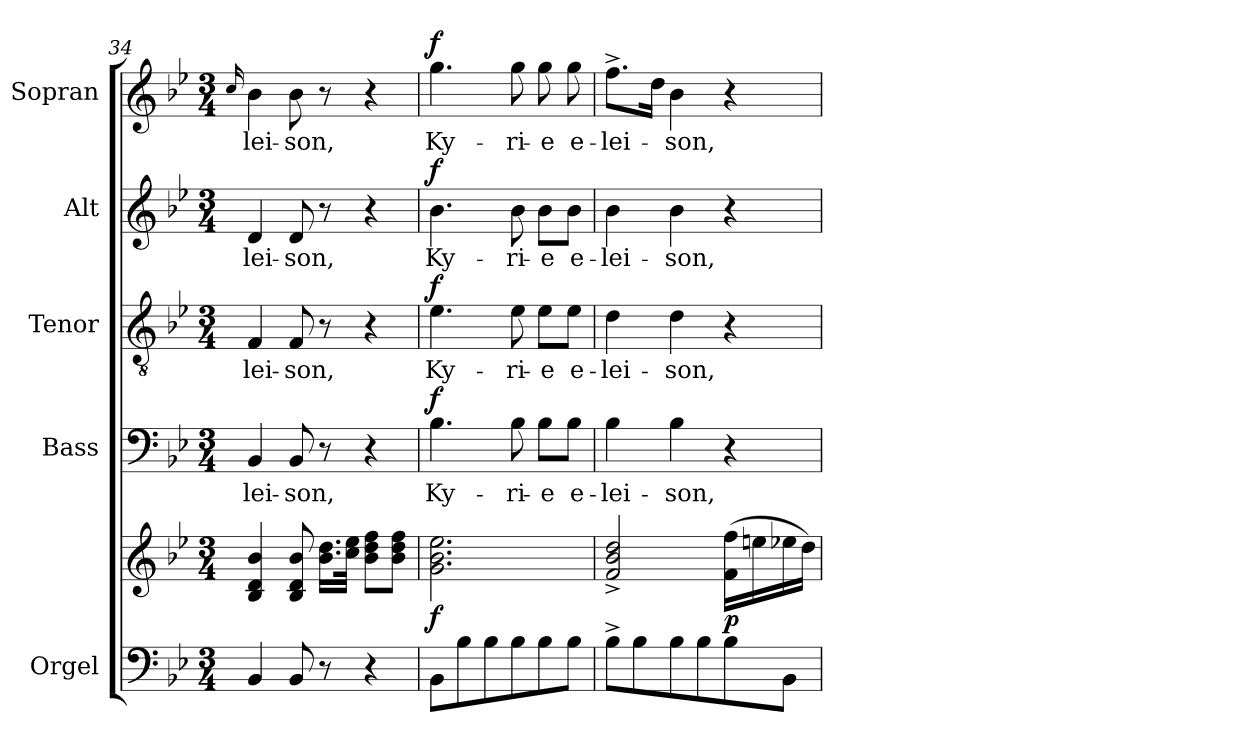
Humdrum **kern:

**kern	**kern	**dynam	**kern	**text	**dynam	**kern	**text	**dynam	**kern	**text	**dynam	**kern	**text	**dynam
*part5	*part5	*part5	*part4	*part4	*part4	*part3	*part3	*part3	*part2	*part2	*part2	*part1	*part1	*part1
*staff6	*staff5	*staff5/6	*staff4	*staff4	*staff4	*staff3	*staff3	*staff3	*staff2	*staff2	*staff2	*staff1	*staff1	*staff1
*I"Orgel	*	*	*I"Bass	*	*	*I"Tenor	*	*	*I"Alt	*	*	*I"Sopran	*	*
*I'Org.	*	*	*I'B.	*	*	*I'T.	*	*	*I'A.	*	*	*I'S.	*	*
*clefF4	*clefG2	*	*clefF4	*	*	*clefGv2	*	*	*clefG2	*	*	*clefG2	*	*
*k[b-e-]	*k[b-e-]	*	*k[b-e-]	*	*	*k[b-e-]	*	*	*k[b-e-]	*	*	*k[b-e-]	*	*
*B-:	*B-:	*	*B-:	*	*	*B-:	*	*	*B-:	*	*	*B-:	*	*
*M3/4	*M3/4	*	*M3/4	*	*	*M3/4	*	*	*M3/4	*	*	*M3/4	*	*
=34	=34	=34	=34	=34	=34	=34	=34	=34	=34	=34	=34	=34	=34	=34
.	.	.	.	.	.	.	.	.	.	.	.	16qqcc/	.	.
!	!	!	!	!LO:LY:b	!	!	!LO:LY:b	!	!	!LO:LY:b	!	!	!LO:LY:b	!
4BB-/	4B-/ 4d/ 4b-/	.	4BB-/	-lei-	.	4F/	-lei-	.	4d/	-lei-	.	4b-\	-lei-	.
!	!	!	!	!LO:LY:b	!	!	!LO:LY:b	!	!	!LO:LY:b	!	!	!LO:LY:b	!
8BB-/	8B-/ 8d/ 8b-/	.	8BB-/	-son,	.	8F/	-son,	.	8d/	-son,	.	8b-\	-son,	.
8r	16.b-\ 16.dd\LL	.	8r	.	.	8r	.	.	8r	.	.	8r	.	.
.	32cc\ 32ee-\JJk	.	.	.	.	.	.	.	.	.	.	.	.	.
4r	8b-\ 8dd\ 8ff\L	.	4r	.	.	4r	.	.	4r	.	.	4r	.	.
.	8b-\ 8dd\ 8ff\J	.	.	.	.	.	.	.	.	.	.	.	.	.
!!LO:PB:g=z
=35	=35	=35	=35	=35	=35	=35	=35	=35	=35	=35	=35	=35	=35	=35
!	!	!LO:DY:b	!	!LO:LY:b	!LO:DY:a	!	!LO:LY:b	!LO:DY:a	!	!LO:LY:b	!LO:DY:a	!	!LO:LY:b	!LO:DY:a
8BB-\L	2.g\ 2.b-\ 2.ee-\	f	4.B-\	Ky-	f	4.e-\	Ky-	f	4.b-\	Ky-	f	4.gg\	Ky-	f
8B-\	.	.	.	.	.	.	.	.	.	.	.	.	.	.
8B-\	.	.	.	.	.	.	.	.	.	.	.	.	.	.
!	!	!	!	!LO:LY:b	!	!	!LO:LY:b	!	!	!LO:LY:b	!	!	!LO:LY:b	!
8B-\	.	.	8B-\	-ri-	.	8e-\	-ri-	.	8b-\	-ri-	.	8gg\	-ri-	.
!	!	!	!	!LO:LY:b	!	!	!LO:LY:b	!	!	!LO:LY:b	!	!	!LO:LY:b	!
8B-\	.	.	8B-\L	-e	.	8e-\L	-e	.	8b-\L	-e	.	8gg\	-e	.
!	!	!	!	!LO:LY:b	!	!	!LO:LY:b	!	!	!LO:LY:b	!	!	!LO:LY:b	!
8B-\J	.	.	8B-\J	e-	.	8e-\J	e-	.	8b-\J	e-	.	8gg\	e-	.
=36	=36	=36	=36	=36	=36	=36	=36	=36	=36	=36	=36	=36	=36	=36
!	!	!	!	!LO:LY:b	!	!	!LO:LY:b	!	!	!LO:LY:b	!	!	!LO:LY:b	!
8B-^>\L	2f/^< 2b-/^< 2dd/^<	.	4B-\	-lei-	.	4d\	-lei-	.	4b-\	-lei-	.	8.ff^>\L	-lei-	.
8B-\	.	.	.	.	.	.	.	.	.	.	.	.	.	.
.	.	.	.	.	.	.	.	.	.	.	.	16dd\Jk	.	.
!	!	!	!	!LO:LY:b	!	!	!LO:LY:b	!	!	!LO:LY:b	!	!	!LO:LY:b	!
8B-\	.	.	4B-\	-son,	.	4d\	-son,	.	4b-\	-son,	.	4b-\	-son,	.
8B-\	.	.	.	.	.	.	.	.	.	.	.	.	.	.
!	!	!LO:DY:b	!	!	!	!	!	!	!	!	!	!	!	!
8B-\	(>16f\ 16ff\LL	p	4r	.	.	4r	.	.	4r	.	.	4r	.	.
.	16een\	.	.	.	.	.	.	.	.	.	.	.	.	.
8BB-\J	16ee-X\	.	.	.	.	.	.	.	.	.	.	.	.	.
.	16dd\JJ)	.	.	.	.	.	.	.	.	.	.	.	.	.
=	=	=	=	=	=	=	=	=	=	=	=	=	=	=
*-	*-	*-	*-	*-	*-	*-	*-	*-	*-	*-	*-	*-	*-	*-
